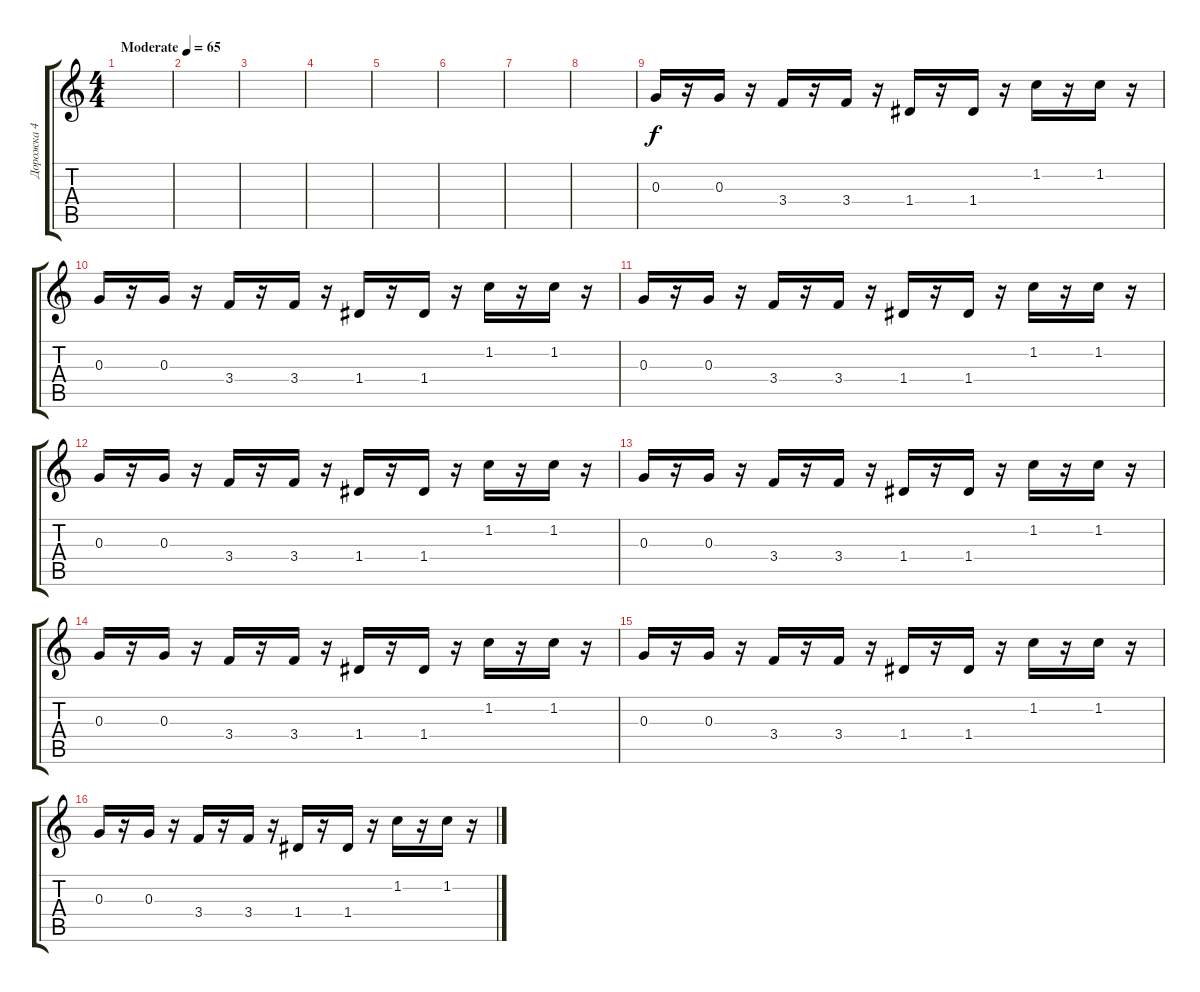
\track ("Дорожка 4" "Дорожка 4") {instrument electricbassfinger}
\staff {score tabs}
\tuning (E4 B3 G3 D3 A2 E2) {hide}
\ts (4 4)
\tempo (65 "Moderate")
\clef g2
\ks c
|
|
|
|
|
|
|
|
0.3.16 r.16 0.3.16 r.16 3.4.16 r.16 3.4.16 r.16 1.4.16 r.16 1.4.16 r.16 1.2.16 r.16 1.2.16 r.16 |
0.3.16 r.16 0.3.16 r.16 3.4.16 r.16 3.4.16 r.16 1.4.16 r.16 1.4.16 r.16 1.2.16 r.16 1.2.16 r.16 |
0.3.16 r.16 0.3.16 r.16 3.4.16 r.16 3.4.16 r.16 1.4.16 r.16 1.4.16 r.16 1.2.16 r.16 1.2.16 r.16 |
0.3.16 r.16 0.3.16 r.16 3.4.16 r.16 3.4.16 r.16 1.4.16 r.16 1.4.16 r.16 1.2.16 r.16 1.2.16 r.16 |
0.3.16 r.16 0.3.16 r.16 3.4.16 r.16 3.4.16 r.16 1.4.16 r.16 1.4.16 r.16 1.2.16 r.16 1.2.16 r.16 |
0.3.16 r.16 0.3.16 r.16 3.4.16 r.16 3.4.16 r.16 1.4.16 r.16 1.4.16 r.16 1.2.16 r.16 1.2.16 r.16 |
0.3.16 r.16 0.3.16 r.16 3.4.16 r.16 3.4.16 r.16 1.4.16 r.16 1.4.16 r.16 1.2.16 r.16 1.2.16 r.16 |
0.3.16 r.16 0.3.16 r.16 3.4.16 r.16 3.4.16 r.16 1.4.16 r.16 1.4.16 r.16 1.2.16 r.16 1.2.16 r.16
